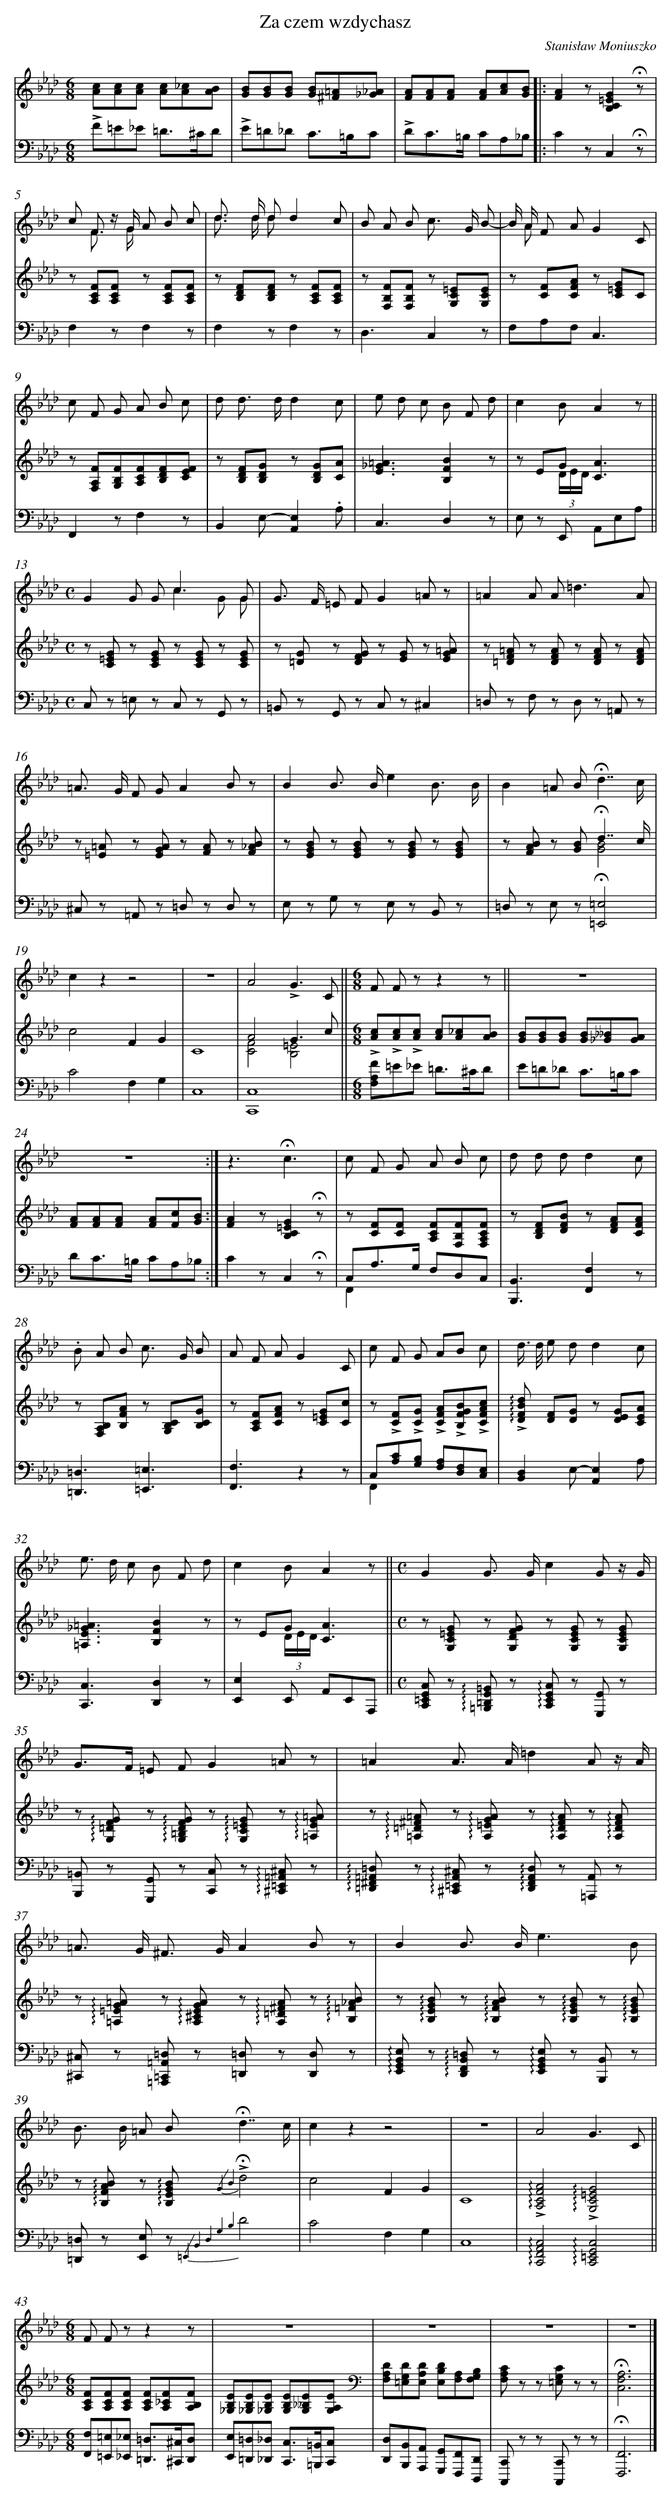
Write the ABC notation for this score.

X:1
T: Za czem wzdychasz
C: Stanisław Moniuszko
L: 1/8
M: 6/8
V: 1 clef=treble
V: 2 clef=treble
V: 3 clef=bass
K: Ab
[V:1] x6 |
[V:2] [Ac][Ac][Ac] [Ac][A_c][AB] |
[V:3] !accent!F=E_E =D>^CD |
[V:1] x6 |
[V:2] [GB][GB][GB] [GB][^F=A][_G_A] |
[V:3] !accent!E=D_D C>=B,C |
[V:1] x6 ]|:
[V:2] [FA][FA][FA] [FA][Ac][GB] ]|:
[V:3] !accent!DC>=B, CA,_B, ]|:
[V:1] x6 |
[V:2] [F2A2]z[B,2C2=E2G2]!fermata!z |
[V:3] C2zC,2!fermata!z |
[V:1] c F z/ G/ A B c & x F> Gx2x |
[V:2] z [A,CF][A,CF] z [A,CF][A,CF] |
[V:3] F,2zF,2z |
[V:1] d> d dd2c & d> d dx2x |
[V:2] z [B,DF][B,DF] z [A,CF][A,CF] |
[V:3] F,2zF,2z |
[V:1] B A B c> G B- |
[V:2] z [F,B,F][F,B,F] z [G,C=E][G,CE] |
[V:3] D,3C,2z |
[V:1] B/ A/ F AG2C & x/ A x/x4 |
[V:2] z [CF][CFA] z [C=EG]C |
[V:3] F,A,F,C,3 |
[V:1] c F G A B c |
[V:2] z [F,A,F][G,B,F][A,CF][B,DF][CEF] |
[V:3] F,,2zF,2z |
[V:1] d d> dd2c |
[V:2] z [B,DF][B,DG] z [B,DG][CA] |
[V:3] B,,2E,-[A,,2E,2].A, |
[V:1] e d c B F d |
[V:2] [E3_G3=A3][B,2F2B2]z |
[V:3] C,3D,2z |
[V:1] c2BA2z ||
[V:2] z EG[C3A3] & x x (3D/E/D/x3 ||
[V:3] E, z E,, A,,E,A, ||
[V:1] [M:C]G2G G2<c2G & x2x xc2G G [I:setbarnb 14]|
[V:2] [M:C]z [C=EG] z [CEG] z [CEG] z [CEG] |
[V:3] [M:C]C, z =E, z C, z G,, z |
[V:1] G> F =E FG2=A z |
[V:2] z [=DG] z [DFG] z [EG] z [EG=A] |
[V:3] =B,, z G,, z C, z^C,2 |
[V:1] =A2A A2<=d2A |
[V:2] z [=DF=A] z [DFA] z [DFA] z [DFA] |
[V:3] =D, z F, z D, z =A,, z |
[V:1] =A> G F GA2B z |
[V:2] z [=E=A] z [EGA] z [FA] z [F_AB] |
[V:3] ^C, z =A,, z =D, z D, z |
[V:1] B2B> Be2B3/ B/ |
[V:2] z [EGB] z [EGB] z [EGB] z [EGB] |
[V:3] E, z G, z E, z B,, z |
[V:1] B2=A B!fermata!d7/c/ |
[V:2] z [FAB] z [GB]!fermata!d7/c/ & x4[G4B4] |
[V:3] =D, z E, z!fermata![=E,,4=E,4] |
[V:1] c2z2z4 |
[V:2] c4F2G2 |
[V:3] C4F,2G,2 |
[V:1] z8 |
[V:2] C8 |
[V:3] C,8 |
[V:1] A4!accent!G3C ||
[V:2] A4G3c & [C4F4][B,4=E4] ||
[V:3] [C,,8C,8] ||
[V:1] [M:6/8]F F zz2z [I:setbarnb 23]||
[V:2] [M:6/8]!accent![Ac]!accent![Ac]!accent![Ac] [Ac][A_c][AB] |
[V:3] [M:6/8][F,A,F]=E_E =D>^CD |
[V:1] z6 |
[V:2] [GB][GB][GB] [GB][_G__B][GA] |
[V:3] E=D_D C>=B,C |
[V:1] z6 :|]
[V:2] [FA][FA][FA] [FA][Fc][GB] :|]
[V:3] DC>=B, CA,_B, :|]
[V:1] z3!fermata!c3 |
[V:2] [F2A2]z[B,2C2=E2G2]!fermata!z |
[V:3] C2zC,2!fermata!z |
[V:1] c F G A B c |
[V:2] z [CF][CF] [A,CF][F,B,F][F,A,CF] |
[V:3] C,A,>G, F,D,C, & F,,2xx2x |
[V:1] d d dd2c |
[V:2] z [B,DF][DFB] z [DFA][CFA] |
[V:3] [B,,,3B,,3][F,,2F,2]z |
[V:1] .B A B c> G B |
[V:2] z [F,A,B,][B,FA] z [G,B,C][B,CG] |
[V:3] [=D,,3=D,3][=E,,3=E,3] |
[V:1] A F AG2C |
[V:2] z [A,CF][CFA] z [C=EG][Cc] |
[V:3] [F,,3F,3]z2z |
[V:1] c F G AB c |
[V:2] z !accent![CF]!accent![CG] !accent![CFA]!accent![B,FGB]!accent![CFAc] |
[V:3] C,[A,C][G,B,] [F,A,][D,F,][C,E,] & F,,2xx2x |
[V:1] d/> d/ e dd2c |
[V:2] !accent!!arpeggio![DFBd] [DF][DG] z [DEG][CEA] |
[V:3] [B,,2D,2]E,-[A,,2E,2]A, |
[V:1] e> d c B F d |
[V:2] [=A,3E3_G3=A3][B,2F2B2]z |
[V:3] [C,,3C,3][D,,2D,2]z |
[V:1] c2BA2z ||
[V:2] z EG[C3A3] & x x (3D/E/D/x3 ||
[V:3] [E,,2E,2]E,, A,,E,,A,,, ||
[V:1] [M:C]G2G> Gc2G z/ G/ [I:setbarnb 35]|
[V:2] [M:C]z [G,C=EG] z [G,DFG] z [G,CEG] z [G,CEG] |
[V:3] [M:C][C,,=E,,G,,C,] z !arpeggio![=B,,,=D,,G,,=B,,] z !arpeggio![C,,E,,G,,C,] z [G,,,G,,] z |
[V:1] G>F =E FG2=A z |
[V:2] z !arpeggio![G,=DFG] z !arpeggio![G,=B,DFG] z !arpeggio![G,C=EG] z !arpeggio![=A,EG=A] |
[V:3] [B,,,=B,,] z [G,,,G,,] z [C,,C,] z !arpeggio![^C,,=E,,=A,,^C,] z |
[V:1] =A2A> A=d2A z/ A/ |
[V:2] z !arpeggio![=A,=D^F=A] z !arpeggio![A,=EGA] z !arpeggio![A,DFA] z !arpeggio![A,DFA] |
[V:3] !arpeggio![=D,,^F,,=A,,=D,] z !arpeggio![^C,,=E,,A,,^C,] z !arpeggio![D,,F,,A,,D,] z [=A,,,A,,] z |
[V:1] =A> G ^F> GA2B z |
[V:2] z !arpeggio![=A,=EG=A] z !arpeggio![A,^CEGA] z !arpeggio![A,=D^FA] z !arpeggio![B,=F_AB] |
[V:3] [^C,,^C,] z [=A,,,=C,,=A,,=D,] z [=D,,=D,] z [D,,D,] z |
[V:1] B2B> Be3B |
[V:2] z !arpeggio![B,EGB] z !arpeggio![B,FAB] z !arpeggio![B,EGB] z !arpeggio![B,EGB] |
[V:3] !arpeggio![E,,G,,B,,E,] z !arpeggio![D,,F,,B,,=D,] z !arpeggio![E,,G,,B,,E,] z [B,,,B,,] z |
[V:1] B> B =A B!fermata!d7/c/ |
[V:2] z !arpeggio![B,FAB] z !arpeggio![B,EGB] {/G4 B4}!accent!!fermata!d4 |
[V:3] [=D,,=D,] z [E,,E,] z {/=E,,4 B,,4 D,4 G,4 B,4}D4 |
[V:1] c2z2z4 |
[V:2] c4F2G2 |
[V:3] C4F,2G,2 |
[V:1] z8 |
[V:2] C8 |
[V:3] C,8 |
[V:1] A4G3C ||
[V:2] !accent!!arpeggio![A,4C4F4A4]!accent!!arpeggio![G,4C4=E4G4] ||
[V:3] !arpeggio![C,,4F,,4A,,4C,4]!arpeggio![C,,4=E,,4G,,4C,4] ||
[V:1] [M:6/8]F F zz2z [I:setbarnb 44]|
[V:2] [M:6/8][A,CF][A,CF][A,CF] [A,CF][A,_CF][A,B,F] |
[V:3] [M:6/8][F,,F,][=E,,=E,][_E,,_E,] [=D,,=D,]>[^C,,^C,][D,,D,] |
[V:1] z6 |
[V:2] [_G,B,E][_G,B,E][_G,B,E] [G,B,E][G,__B,E][G,A,E][K:clef=bass] |
[V:3] [E,,E,][=D,,=D,][_D,,_D,] [C,,C,]>[=B,,,=B,,][C,,C,] |
[V:1] z6 |
[V:2] [F,A,D][=E,G,D][E,A,D] [E,B,D][F,A,][F,G,B,] |
[V:3] [D,,D,][B,,,B,,][A,,,A,,] [G,,,G,,][F,,,F,,][D,,,D,,] |
[V:1] z6 |
[V:2] [F,A,C] z z [=E,G,C] z z |
[V:3] [C,,,C,,] z z [C,,,C,,] z z |
[V:1] z6 |]
[V:2] !fermata![C,6F,6A,6] |]
[V:3] !fermata![F,,,6F,,6] |]
